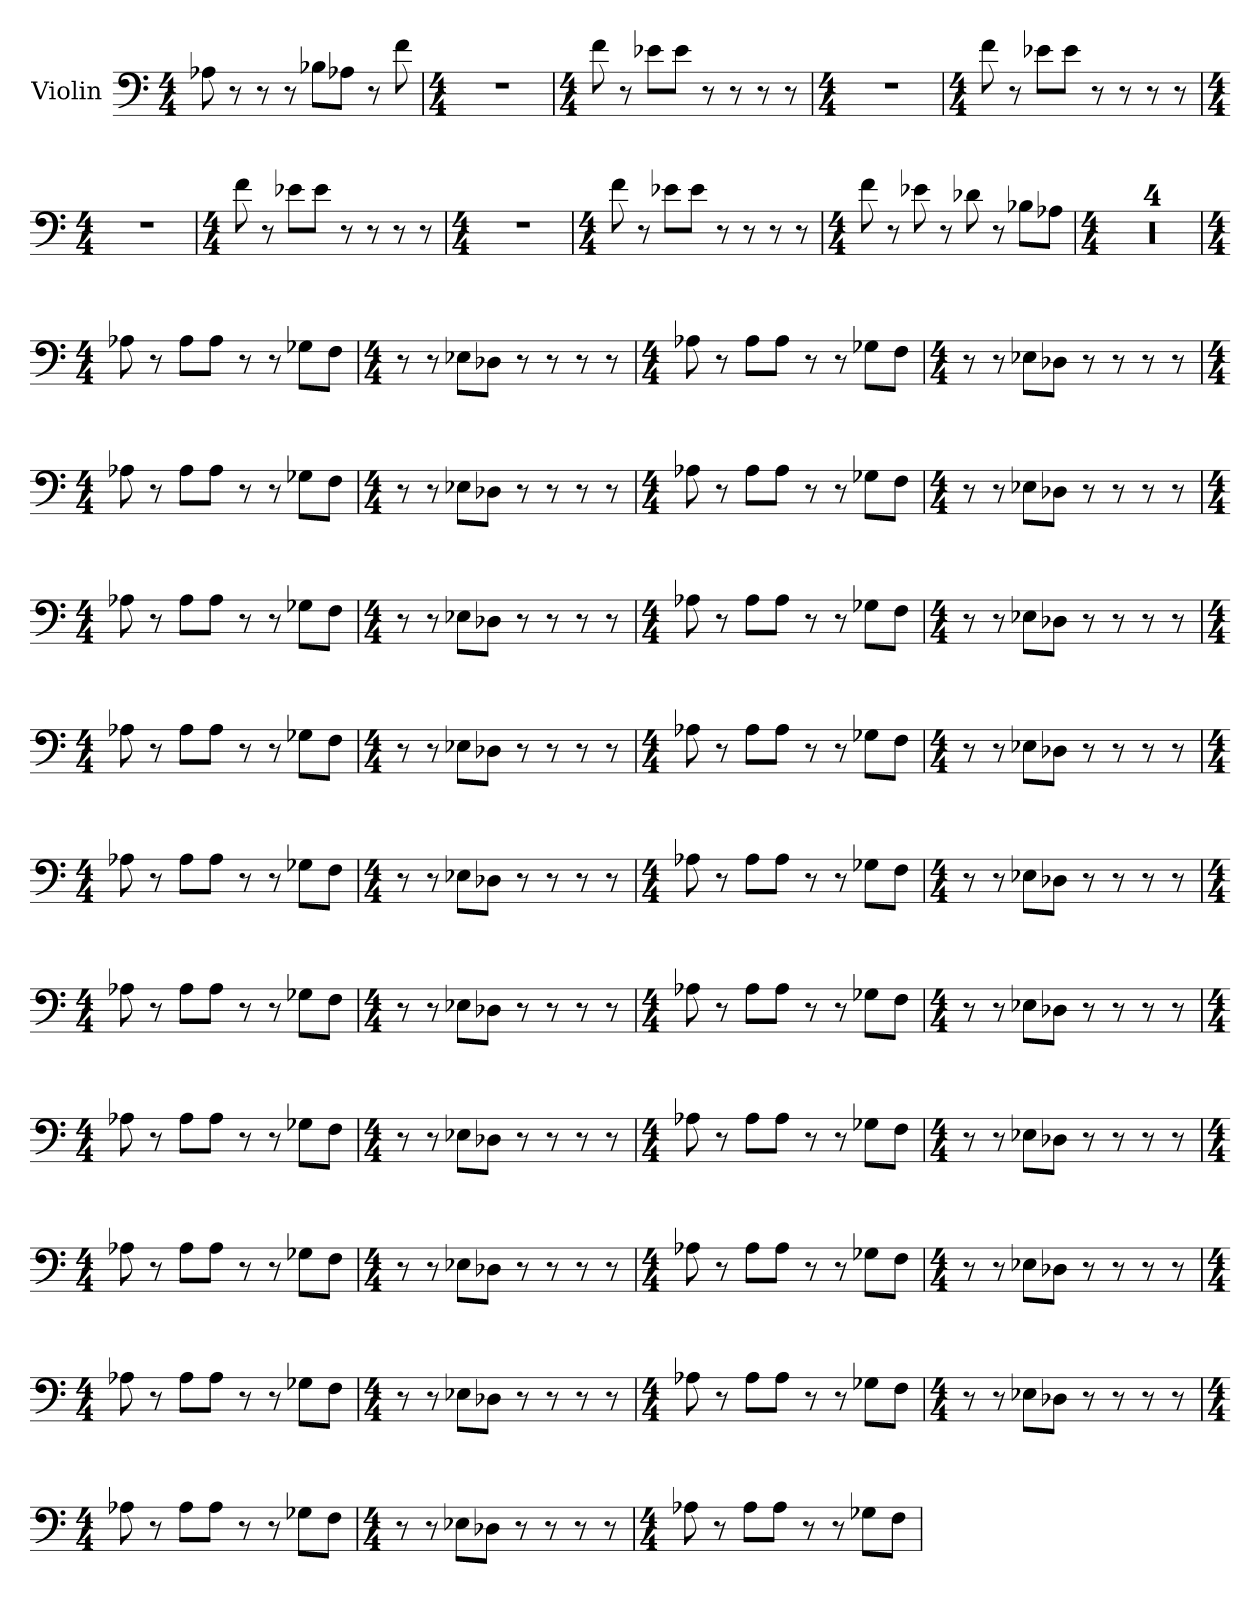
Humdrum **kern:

**kern
*part1
*staff1
*I"Violin
*I'Vln
*M4/4
=
8A-X
8r
8r
8r
8B-XL
8A-XJ
8r
8f
=
*M4/4
1r
=
*M4/4
8f
8r
8e-XL
8e-J
8r
8r
8r
8r
=
*M4/4
1r
=
*M4/4
8f
8r
8e-XL
8e-J
8r
8r
8r
8r
=
*M4/4
1r
=
*M4/4
8f
8r
8e-XL
8e-J
8r
8r
8r
8r
=
*M4/4
1r
=
*M4/4
8f
8r
8e-XL
8e-J
8r
8r
8r
8r
=
*M4/4
8f
8r
8e-X
8r
8d-X
8r
8B-XL
8A-XJ
=
*M4/4
1r
=
*M4/4
1r
=
*M4/4
1r
=
*M4/4
1r
=
*M4/4
8A-X
8r
8A-L
8A-J
8r
8r
8G-XL
8FJ
=
*M4/4
8r
8r
8E-XL
8D-XJ
8r
8r
8r
8r
=
*M4/4
8A-X
8r
8A-L
8A-J
8r
8r
8G-XL
8FJ
=
*M4/4
8r
8r
8E-XL
8D-XJ
8r
8r
8r
8r
=
*M4/4
8A-X
8r
8A-L
8A-J
8r
8r
8G-XL
8FJ
=
*M4/4
8r
8r
8E-XL
8D-XJ
8r
8r
8r
8r
=
*M4/4
8A-X
8r
8A-L
8A-J
8r
8r
8G-XL
8FJ
=
*M4/4
8r
8r
8E-XL
8D-XJ
8r
8r
8r
8r
=
*M4/4
8A-X
8r
8A-L
8A-J
8r
8r
8G-XL
8FJ
=
*M4/4
8r
8r
8E-XL
8D-XJ
8r
8r
8r
8r
=
*M4/4
8A-X
8r
8A-L
8A-J
8r
8r
8G-XL
8FJ
=
*M4/4
8r
8r
8E-XL
8D-XJ
8r
8r
8r
8r
=
*M4/4
8A-X
8r
8A-L
8A-J
8r
8r
8G-XL
8FJ
=
*M4/4
8r
8r
8E-XL
8D-XJ
8r
8r
8r
8r
=
*M4/4
8A-X
8r
8A-L
8A-J
8r
8r
8G-XL
8FJ
=
*M4/4
8r
8r
8E-XL
8D-XJ
8r
8r
8r
8r
=
*M4/4
8A-X
8r
8A-L
8A-J
8r
8r
8G-XL
8FJ
=
*M4/4
8r
8r
8E-XL
8D-XJ
8r
8r
8r
8r
=
*M4/4
8A-X
8r
8A-L
8A-J
8r
8r
8G-XL
8FJ
=
*M4/4
8r
8r
8E-XL
8D-XJ
8r
8r
8r
8r
=
*M4/4
8A-X
8r
8A-L
8A-J
8r
8r
8G-XL
8FJ
=
*M4/4
8r
8r
8E-XL
8D-XJ
8r
8r
8r
8r
=
*M4/4
8A-X
8r
8A-L
8A-J
8r
8r
8G-XL
8FJ
=
*M4/4
8r
8r
8E-XL
8D-XJ
8r
8r
8r
8r
=
*M4/4
8A-X
8r
8A-L
8A-J
8r
8r
8G-XL
8FJ
=
*M4/4
8r
8r
8E-XL
8D-XJ
8r
8r
8r
8r
=
*M4/4
8A-X
8r
8A-L
8A-J
8r
8r
8G-XL
8FJ
=
*M4/4
8r
8r
8E-XL
8D-XJ
8r
8r
8r
8r
=
*M4/4
8A-X
8r
8A-L
8A-J
8r
8r
8G-XL
8FJ
=
*M4/4
8r
8r
8E-XL
8D-XJ
8r
8r
8r
8r
=
*M4/4
8A-X
8r
8A-L
8A-J
8r
8r
8G-XL
8FJ
=
*M4/4
8r
8r
8E-XL
8D-XJ
8r
8r
8r
8r
=
*M4/4
8A-X
8r
8A-L
8A-J
8r
8r
8G-XL
8FJ
=
*M4/4
8r
8r
8E-XL
8D-XJ
8r
8r
8r
8r
=
*M4/4
8A-X
8r
8A-L
8A-J
8r
8r
8G-XL
8FJ
=
*M4/4
8r
8r
8E-XL
8D-XJ
8r
8r
8r
8r
=
*M4/4
8A-X
8r
8A-L
8A-J
8r
8r
8G-XL
8FJ
=
*M4/4
8r
8r
8E-XL
8D-XJ
8r
8r
8r
8r
=
*M4/4
8A-X
8r
8A-L
8A-J
8r
8r
8G-XL
8FJ
=
*-
